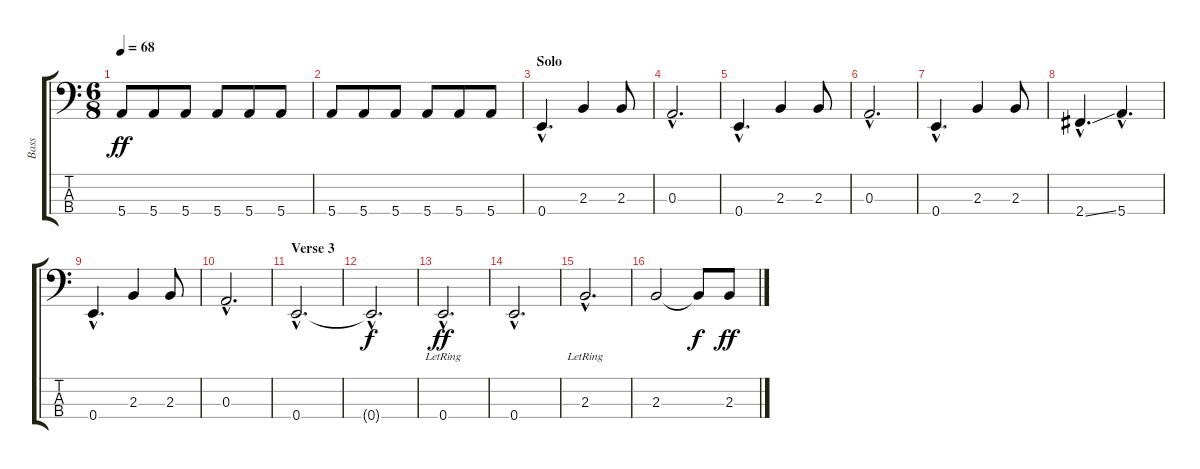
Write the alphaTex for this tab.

\track ("Bass" "Bass") {instrument electricbassfinger}
\staff {score tabs}
\tuning (G2 D2 A1 E1) {hide}
\ts (6 8)
\tempo 68
\clef f4
\ks c
5.4.8{dy ff} 5.4.8 5.4.8 5.4.8 5.4.8 5.4.8 |
5.4.8 5.4.8 5.4.8 5.4.8 5.4.8 5.4.8 |
\section ("" "Solo")
0.4{hac}.4{d} 2.3.4 2.3.8 |
0.3{hac}.2{d} |
0.4{hac}.4{d} 2.3.4 2.3.8 |
0.3{hac}.2{d} |
0.4{hac}.4{d} 2.3.4 2.3.8 |
2.4{ss hac}.4{d} 5.4{hac}.4{d} |
0.4{hac}.4{d} 2.3.4 2.3.8 |
0.3{hac}.2{d} |
\section ("" "Verse 3")
0.4{hac}.2{d} |
0.4{hac t}.2{d dy f} |
0.4{hac lr}.2{d dy ff} |
0.4{hac}.2{d} |
2.3{hac lr}.2{d} |
2.3.2 2.3{t}.8{dy f} 2.3.8{dy ff}
